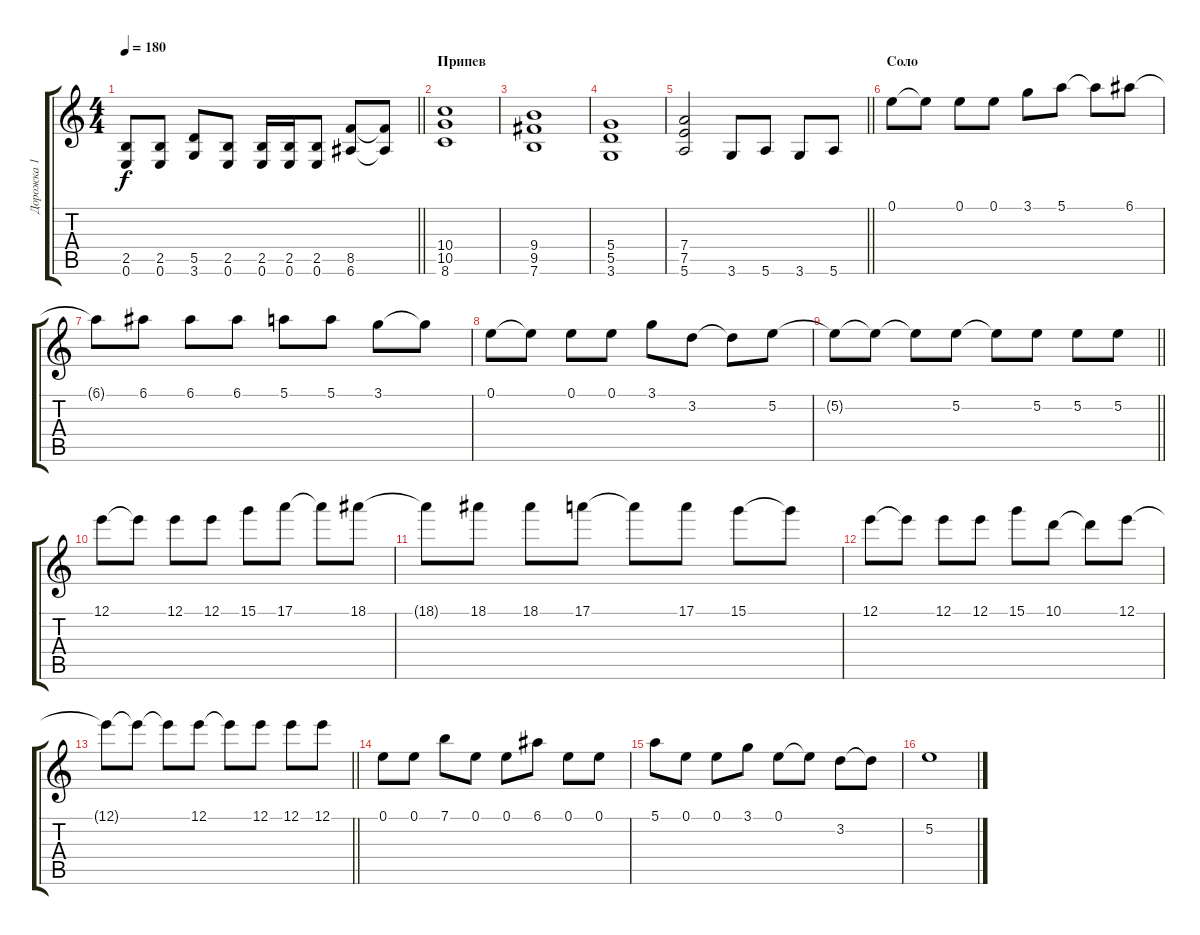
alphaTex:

\track ("Дорожка 1" "Дорожка 1") {instrument overdrivenguitar}
\staff {score tabs}
\tuning (E4 B3 G3 D3 A2 E2) {hide}
\ts (4 4)
\tempo 180
\clef g2
\barLineRight lightlight
\ks c
(2.5 0.6).8{dy f} (2.5 0.6).8 (5.5 3.6).8 (2.5 0.6).8 (2.5 0.6).16 (2.5 0.6).16 (2.5 0.6).8 (8.5 6.6).8 (8.5{t} 6.6{t}).8 |
\section ("" "Припев")
(10.4 10.5 8.6).1 |
(9.4 9.5 7.6).1 |
(5.4 5.5 3.6).1 |
\barLineRight lightlight
(7.4 7.5 5.6).2 3.6.8 5.6.8 3.6.8 5.6.8 |
\section ("" "Соло")
0.1.8 0.1{t}.8 0.1.8 0.1.8 3.1.8 5.1.8 5.1{t}.8 6.1.8 |
6.1{t}.8 6.1.8 6.1.8 6.1.8 5.1.8 5.1.8 3.1.8 3.1{t}.8 |
0.1.8 0.1{t}.8 0.1.8 0.1.8 3.1.8 3.2.8 3.2{t}.8 5.2.8 |
\barLineRight lightlight
5.2{t}.8 5.2{t}.8 5.2{t}.8 5.2.8 5.2{t}.8 5.2.8 5.2.8 5.2.8 |
12.1.8 12.1{t}.8 12.1.8 12.1.8 15.1.8 17.1.8 17.1{t}.8 18.1.8 |
18.1{t}.8 18.1.8 18.1.8 17.1.8 17.1{t}.8 17.1.8 15.1.8 15.1{t}.8 |
12.1.8 12.1{t}.8 12.1.8 12.1.8 15.1.8 10.1.8 10.1{t}.8 12.1.8 |
\barLineRight lightlight
12.1{t}.8 12.1{t}.8 12.1{t}.8 12.1.8 12.1{t}.8 12.1.8 12.1.8 12.1.8 |
0.1.8 0.1.8 7.1.8 0.1.8 0.1.8 6.1.8 0.1.8 0.1.8 |
5.1.8 0.1.8 0.1.8 3.1.8 0.1.8 0.1{t}.8 3.2.8 3.2{t}.8 |
5.2.1
